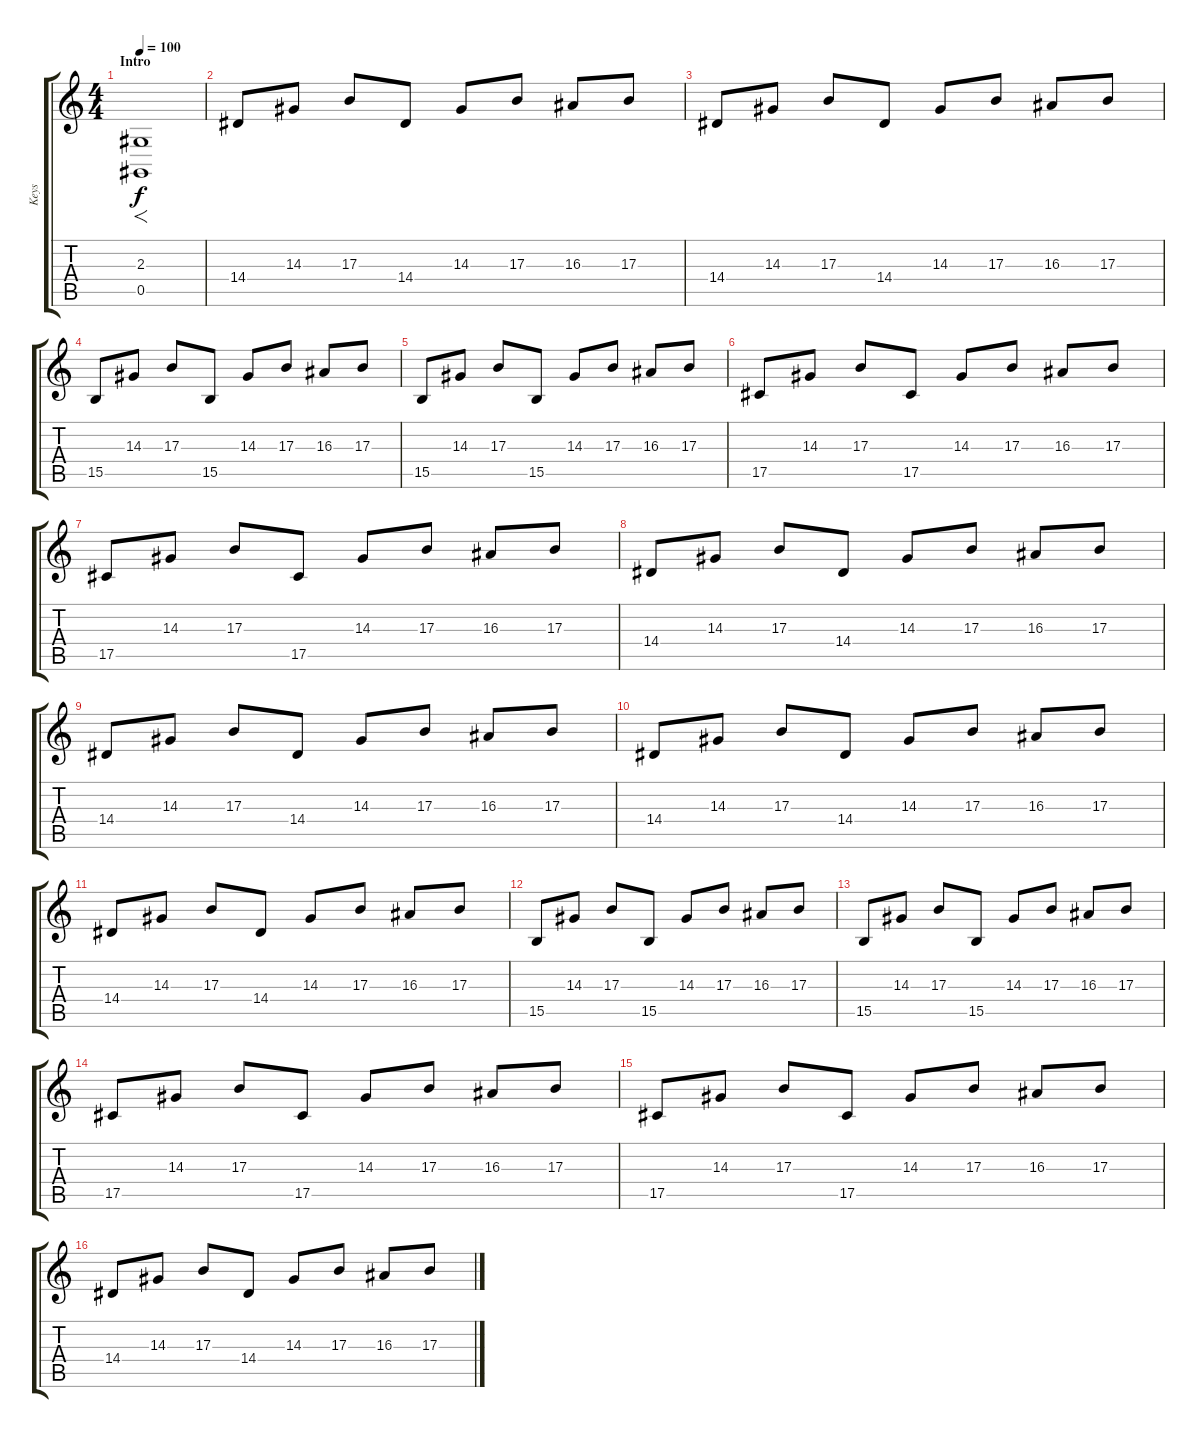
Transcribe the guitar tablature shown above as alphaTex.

\track ("Keys" "Keys") {instrument electricgrandpiano}
\staff {score tabs}
\tuning (Eb4 Bb3 Gb3 Db3 Ab2 Eb2) {hide}
\ts (4 4)
\section ("" "Intro")
\tempo 100
\clef g2
\ks c
(2.3 0.5).1{f dy f instrument electricgrandpiano} |
14.4.8 14.3.8 17.3.8 14.4.8 14.3.8 17.3.8 16.3.8 17.3.8 |
14.4.8 14.3.8 17.3.8 14.4.8 14.3.8 17.3.8 16.3.8 17.3.8 |
15.5.8 14.3.8 17.3.8 15.5.8 14.3.8 17.3.8 16.3.8 17.3.8 |
15.5.8 14.3.8 17.3.8 15.5.8 14.3.8 17.3.8 16.3.8 17.3.8 |
17.5.8 14.3.8 17.3.8 17.5.8 14.3.8 17.3.8 16.3.8 17.3.8 |
17.5.8 14.3.8 17.3.8 17.5.8 14.3.8 17.3.8 16.3.8 17.3.8 |
14.4.8 14.3.8 17.3.8 14.4.8 14.3.8 17.3.8 16.3.8 17.3.8 |
14.4.8 14.3.8 17.3.8 14.4.8 14.3.8 17.3.8 16.3.8 17.3.8 |
14.4.8 14.3.8 17.3.8 14.4.8 14.3.8 17.3.8 16.3.8 17.3.8 |
14.4.8 14.3.8 17.3.8 14.4.8 14.3.8 17.3.8 16.3.8 17.3.8 |
15.5.8 14.3.8 17.3.8 15.5.8 14.3.8 17.3.8 16.3.8 17.3.8 |
15.5.8 14.3.8 17.3.8 15.5.8 14.3.8 17.3.8 16.3.8 17.3.8 |
17.5.8 14.3.8 17.3.8 17.5.8 14.3.8 17.3.8 16.3.8 17.3.8 |
17.5.8 14.3.8 17.3.8 17.5.8 14.3.8 17.3.8 16.3.8 17.3.8 |
14.4.8 14.3.8 17.3.8 14.4.8 14.3.8 17.3.8 16.3.8 17.3.8
